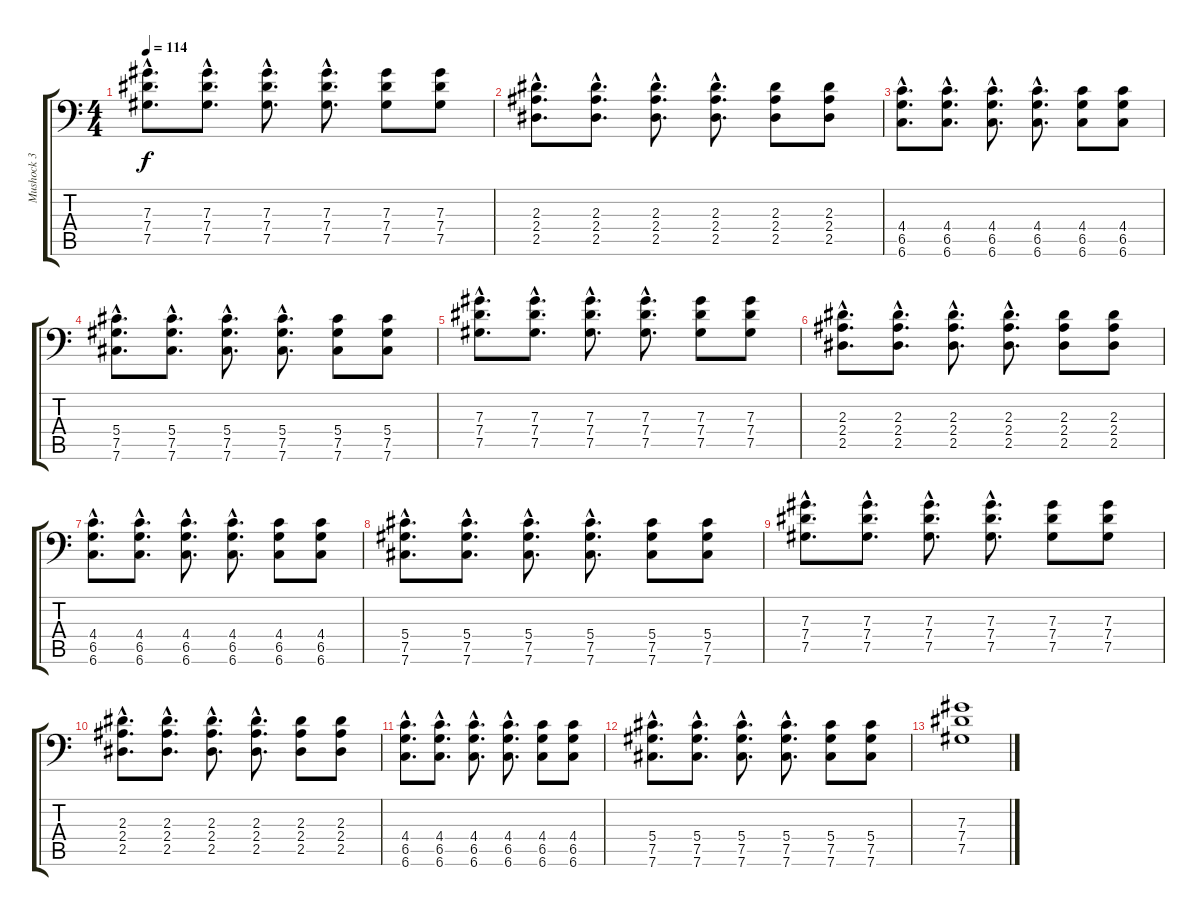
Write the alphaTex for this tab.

\track ("Mushock 3" "Mushock 3") {instrument distortionguitar}
\staff {score tabs}
\tuning (Bb3 Gb3 Db3 Ab2 Db2 Gb1) {hide}
\ts (4 4)
\tempo 114
\clef f4
\ks c
(7.3{hac} 7.4{hac} 7.5{hac}).8{d dy f} (7.3{hac} 7.4{hac} 7.5{hac}).8{d} (7.3{hac} 7.4{hac} 7.5{hac}).8{d} (7.3{hac} 7.4{hac} 7.5{hac}).8{d} (7.3 7.4 7.5).8 (7.3 7.4 7.5).8 |
(2.3{hac} 2.4{hac} 2.5{hac}).8{d} (2.3{hac} 2.4{hac} 2.5{hac}).8{d} (2.3{hac} 2.4{hac} 2.5{hac}).8{d} (2.3{hac} 2.4{hac} 2.5{hac}).8{d} (2.3 2.4 2.5).8 (2.3 2.4 2.5).8 |
(4.4{hac} 6.5{hac} 6.6{hac}).8{d} (4.4{hac} 6.5{hac} 6.6{hac}).8{d} (4.4{hac} 6.5{hac} 6.6{hac}).8{d} (4.4{hac} 6.5{hac} 6.6{hac}).8{d} (4.4 6.5 6.6).8 (4.4 6.5 6.6).8 |
(5.4{hac} 7.5{hac} 7.6{hac}).8{d} (5.4{hac} 7.5{hac} 7.6{hac}).8{d} (5.4{hac} 7.5{hac} 7.6{hac}).8{d} (5.4{hac} 7.5{hac} 7.6{hac}).8{d} (5.4 7.5 7.6).8 (5.4 7.5 7.6).8 |
(7.3{hac} 7.4{hac} 7.5{hac}).8{d} (7.3{hac} 7.4{hac} 7.5{hac}).8{d} (7.3{hac} 7.4{hac} 7.5{hac}).8{d} (7.3{hac} 7.4{hac} 7.5{hac}).8{d} (7.3 7.4 7.5).8 (7.3 7.4 7.5).8 |
(2.3{hac} 2.4{hac} 2.5{hac}).8{d} (2.3{hac} 2.4{hac} 2.5{hac}).8{d} (2.3{hac} 2.4{hac} 2.5{hac}).8{d} (2.3{hac} 2.4{hac} 2.5{hac}).8{d} (2.3 2.4 2.5).8 (2.3 2.4 2.5).8 |
(4.4{hac} 6.5{hac} 6.6{hac}).8{d} (4.4{hac} 6.5{hac} 6.6{hac}).8{d} (4.4{hac} 6.5{hac} 6.6{hac}).8{d} (4.4{hac} 6.5{hac} 6.6{hac}).8{d} (4.4 6.5 6.6).8 (4.4 6.5 6.6).8 |
(5.4{hac} 7.5{hac} 7.6{hac}).8{d} (5.4{hac} 7.5{hac} 7.6{hac}).8{d} (5.4{hac} 7.5{hac} 7.6{hac}).8{d} (5.4{hac} 7.5{hac} 7.6{hac}).8{d} (5.4 7.5 7.6).8 (5.4 7.5 7.6).8 |
(7.3{hac} 7.4{hac} 7.5{hac}).8{d} (7.3{hac} 7.4{hac} 7.5{hac}).8{d} (7.3{hac} 7.4{hac} 7.5{hac}).8{d} (7.3{hac} 7.4{hac} 7.5{hac}).8{d} (7.3 7.4 7.5).8 (7.3 7.4 7.5).8 |
(2.3{hac} 2.4{hac} 2.5{hac}).8{d} (2.3{hac} 2.4{hac} 2.5{hac}).8{d} (2.3{hac} 2.4{hac} 2.5{hac}).8{d} (2.3{hac} 2.4{hac} 2.5{hac}).8{d} (2.3 2.4 2.5).8 (2.3 2.4 2.5).8 |
(4.4{hac} 6.5{hac} 6.6{hac}).8{d} (4.4{hac} 6.5{hac} 6.6{hac}).8{d} (4.4{hac} 6.5{hac} 6.6{hac}).8{d} (4.4{hac} 6.5{hac} 6.6{hac}).8{d} (4.4 6.5 6.6).8 (4.4 6.5 6.6).8 |
(5.4{hac} 7.5{hac} 7.6{hac}).8{d} (5.4{hac} 7.5{hac} 7.6{hac}).8{d} (5.4{hac} 7.5{hac} 7.6{hac}).8{d} (5.4{hac} 7.5{hac} 7.6{hac}).8{d} (5.4 7.5 7.6).8 (5.4 7.5 7.6).8 |
(7.3 7.4 7.5).1
